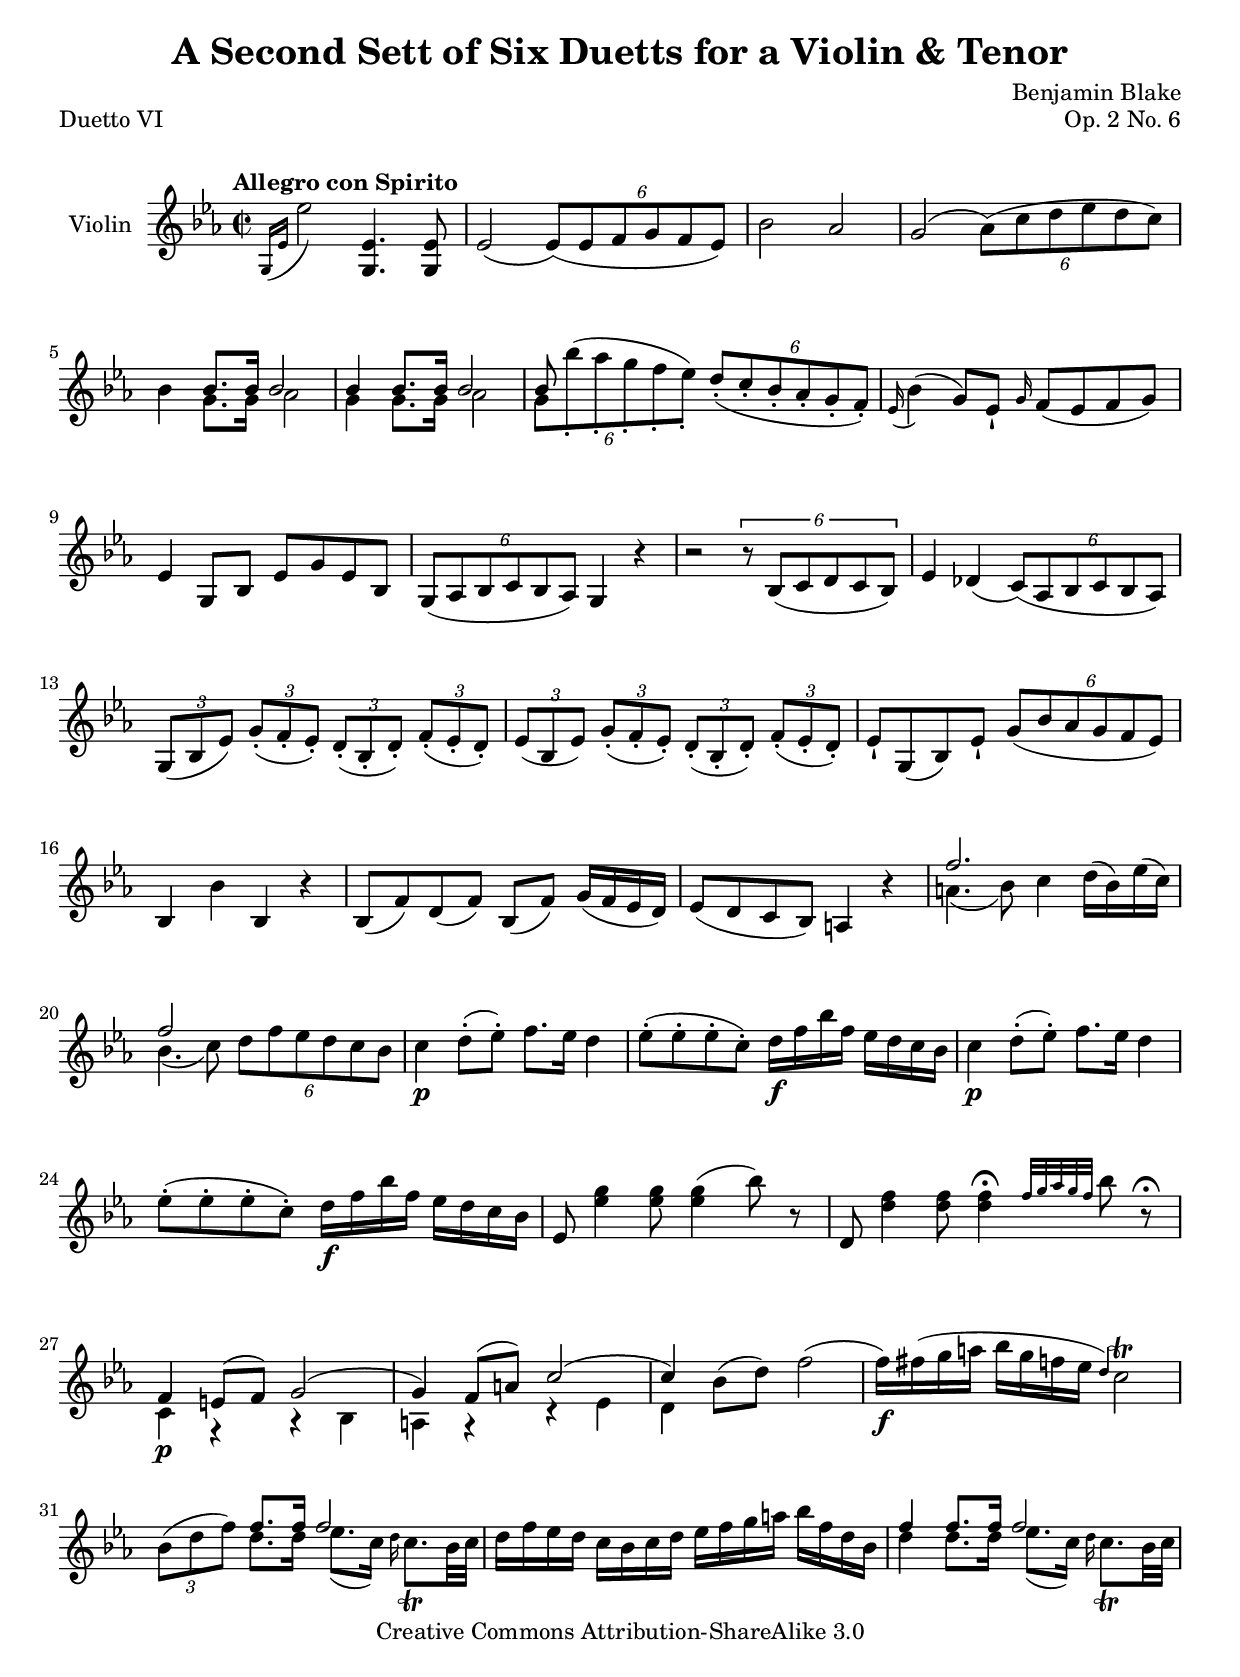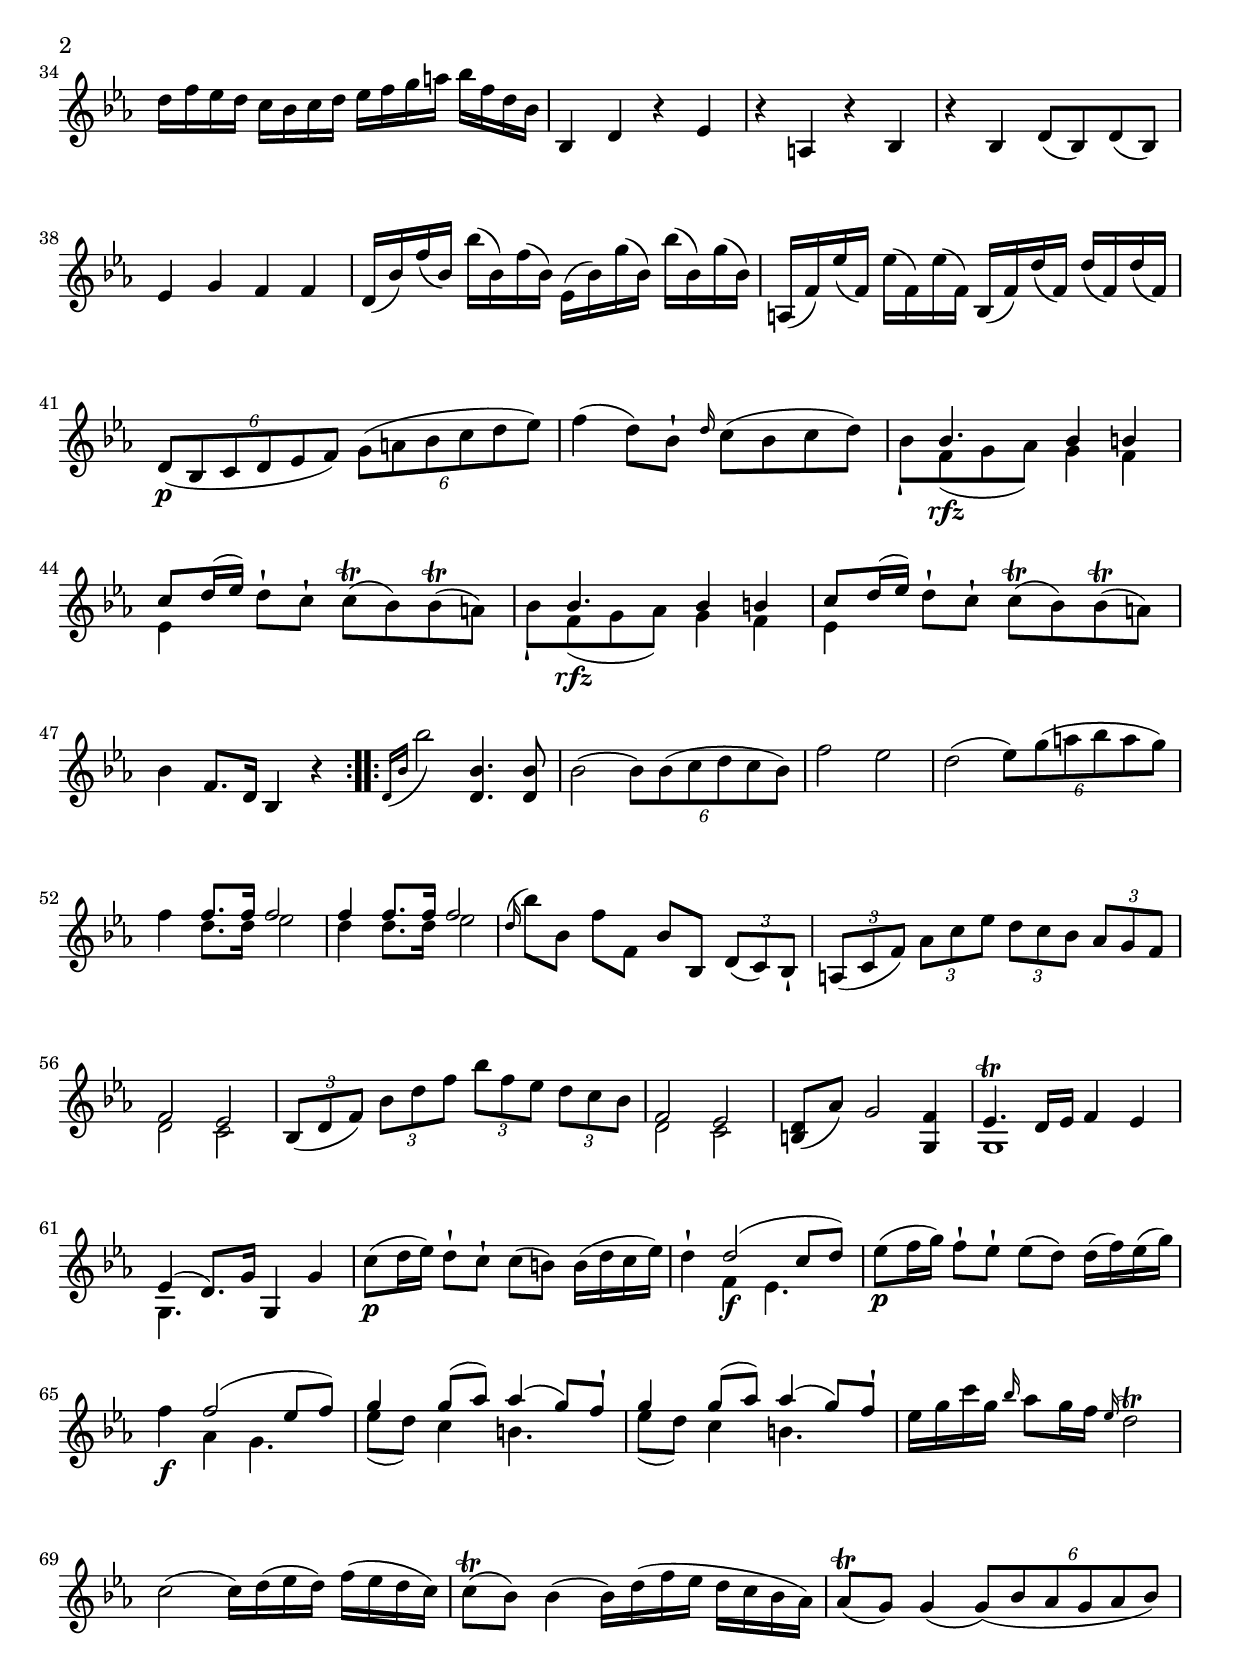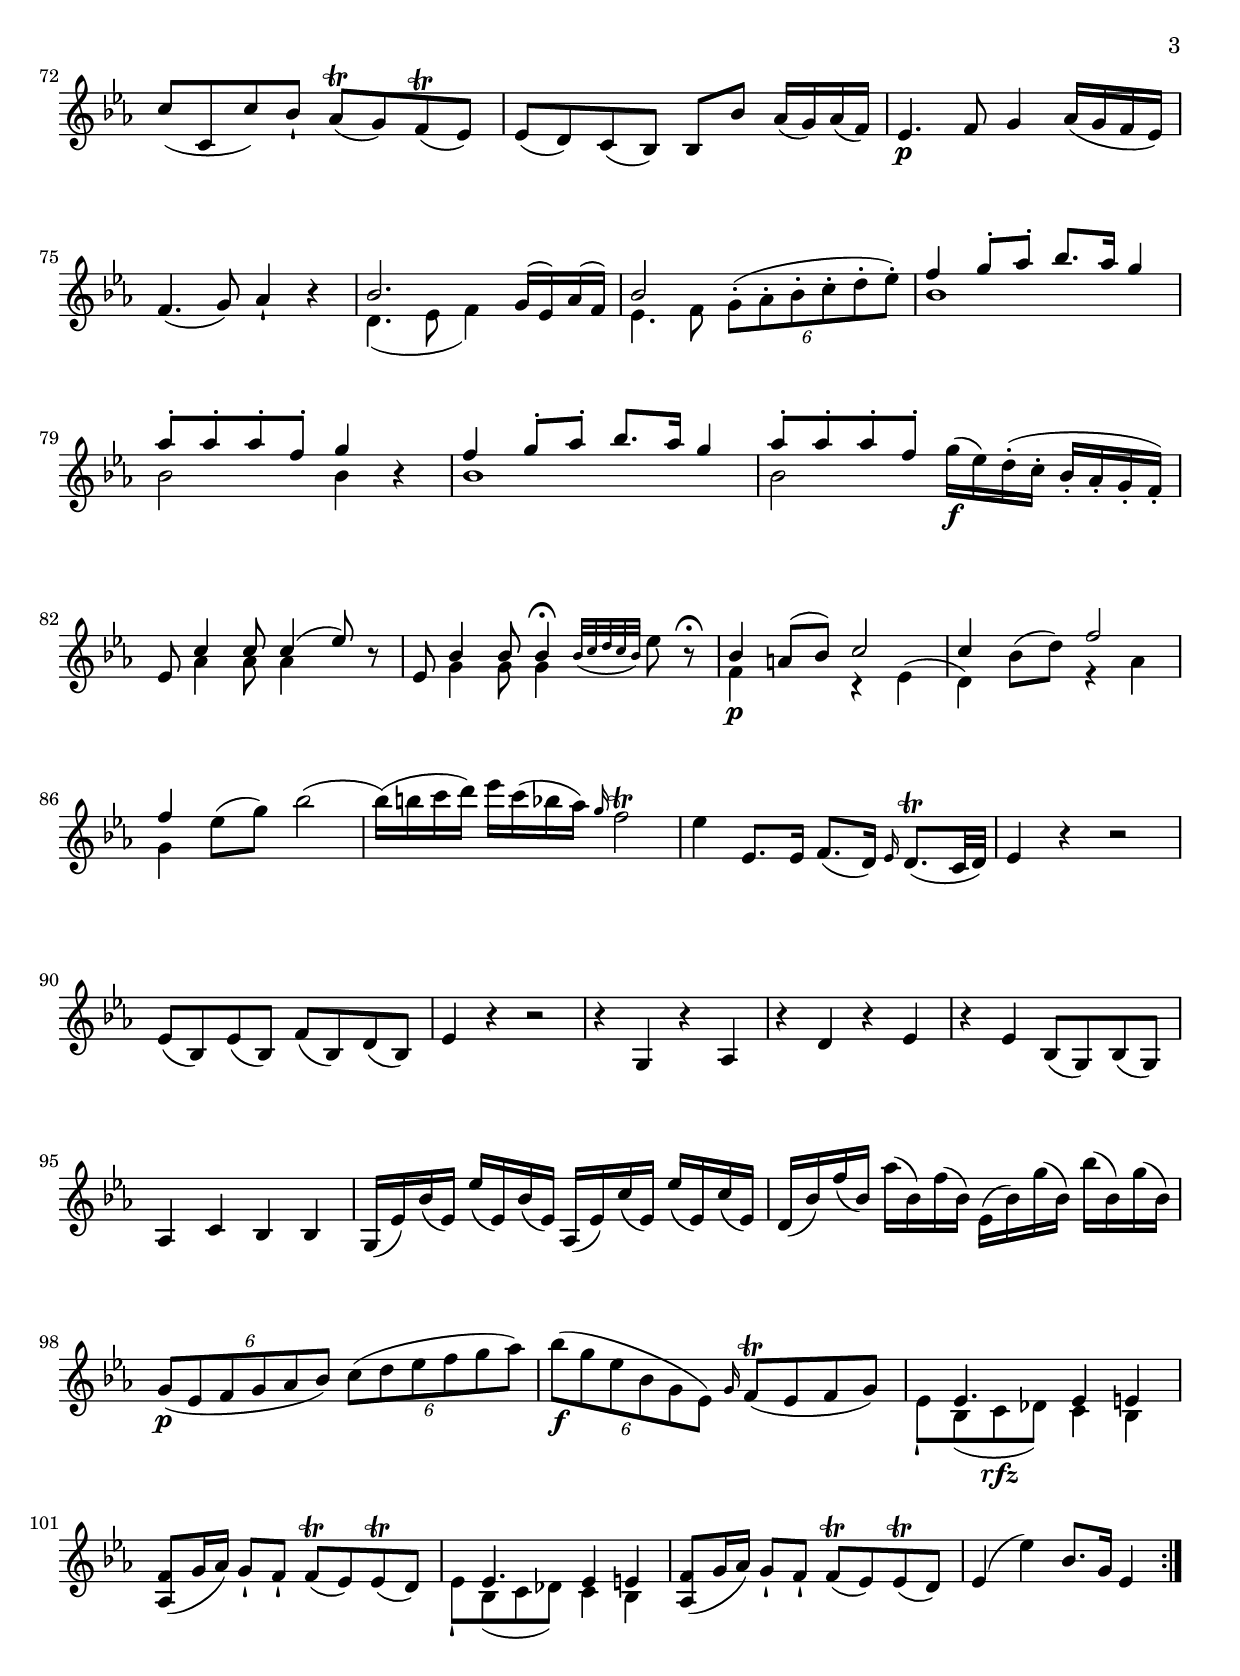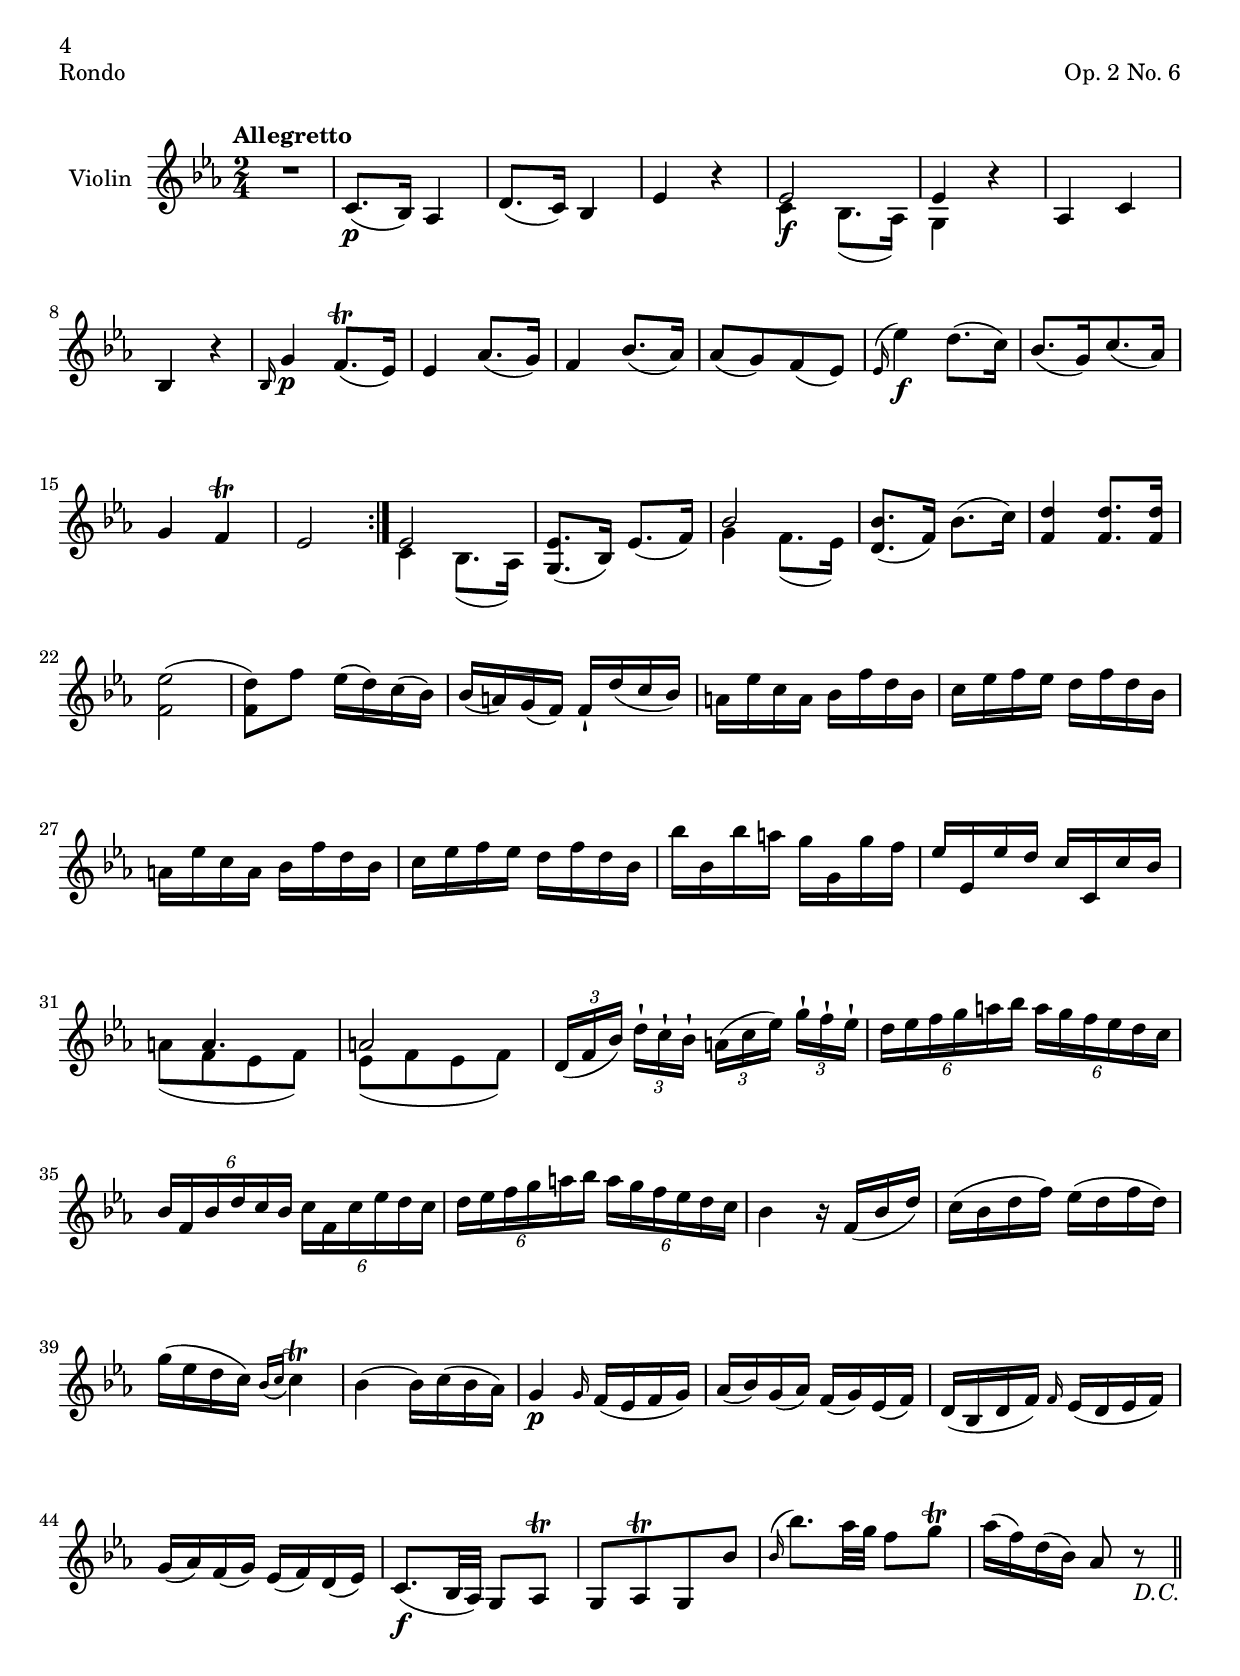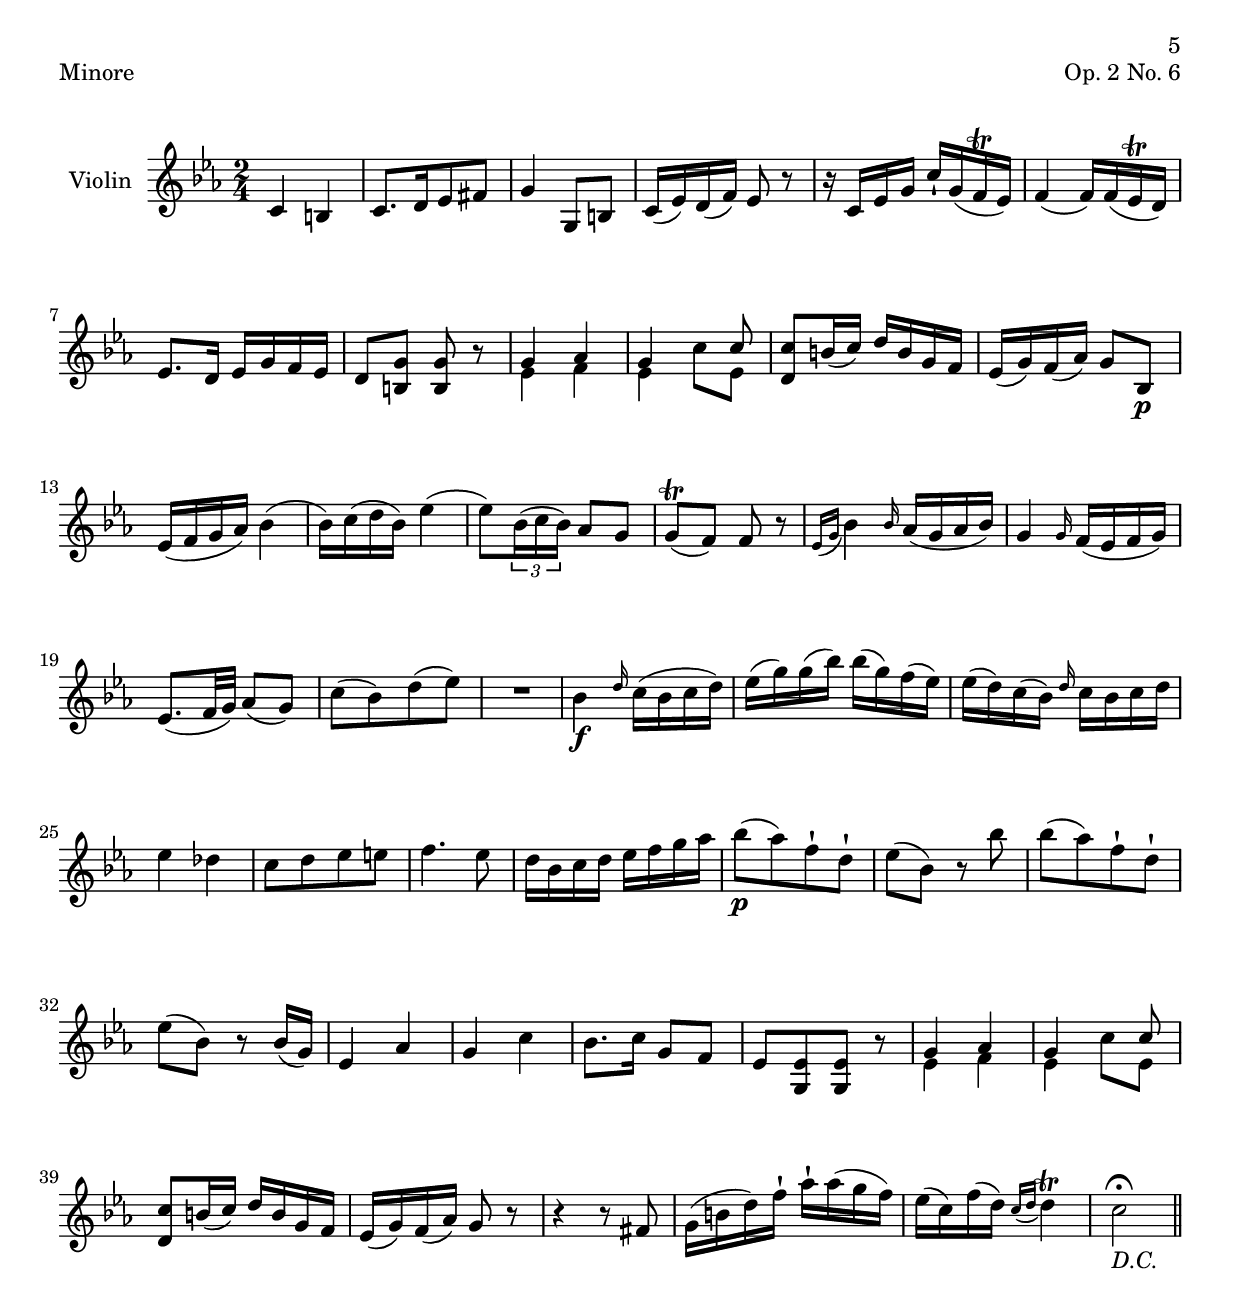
\version "2.16.0"

\version "2.16.0"
\header {
  title = "A Second Sett of Six Duetts for a Violin & Tenor"
  opus = "Op. 2 No. 6"
  composer = "Benjamin Blake"
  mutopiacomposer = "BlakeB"
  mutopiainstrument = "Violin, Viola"
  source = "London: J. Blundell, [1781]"
  date = "1781"
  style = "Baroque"
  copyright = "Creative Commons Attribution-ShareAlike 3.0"
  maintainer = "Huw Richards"
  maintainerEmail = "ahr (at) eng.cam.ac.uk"
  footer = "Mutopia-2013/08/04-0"
  %moreInfo = ""
}

\paper {
  markup-system-spacing #'padding = #4
  top-margin = 12
  bottom-margin = 12
}

% Since Blake didn't use hairpins, force text dynamics
\layout {
  \context Voice {
    \override DynamicTextSpanner #'style = #'none
    \crescTextCresc
    \dimTextDecresc
    \dimTextDim
  }
}

\version "2.16.0"

violin_minore = \relative c' {
  \set Staff.midiInstrument = #"violin"
  \set Staff.instrumentName = #"Violin"
  \time 2/4
  \clef treble
  \key c \minor

  c4 b c8.[ d16 ees8 fis] g4 g,8[ b] c16[( ees) d( f]) ees8 r r16 c16[ ees g] c-|[ g( f\trill ees]) f4( f16)[ f( ees\trill d]) ees8.[ d16] ees16[ g f ees]

  d8[ < b g' >8] < b g' >8 r << { g'4 aes g s8 c8 } \\ { ees,4 f ees c'8[ ees,] } >> < d c' >8[ b'16( c]) d16[ b g f] ees[( g) f( aes]) g8[ bes,\p] ees16[( f g aes]) bes4( bes16)[ c( d bes]) ees4( ees8)[ \times 2/3 { bes16( c bes]) } aes8[ g] g\trill[( f]) f r8

  \appoggiatura { ees16[ g] } bes4 \grace { bes16 } aes16[( g aes bes]) g4 \grace { g16 } f16[( ees f g]) ees8.[( f32 g]) aes8[( g]) c[( bes) d( ees]) R2 bes4\f \grace { d16 } c16[( bes c d]) ees[( g) g( bes]) bes[( g) f( ees]) ees[( d) c( bes]) \grace { d16 } c16[ bes c d] ees4 des

  c8[ d ees e] f4. ees8 d16[ bes c d] ees[ f g aes] bes8\p[( aes) f-| d-|] ees8[( bes]) r8 bes' bes[( aes) f-| d-|] ees8[( bes]) r bes16[( g]) ees4 aes g c bes8.[ c16] g8[ f] ees[ < g, ees' > < g ees' >] r8

  << { g'4 aes g s8 c8 } \\ { ees,4 f ees c'8[ ees,] } >> < d c' >8[ b'16( c]) d16[ b g f] ees[( g) f( aes]) g8 r r4 r8 fis g16[( b d) f-|] aes-|[ aes( g f]) ees[( c) f( d]) \appoggiatura { c16[ d] } d4\trill c2\fermata _\markup{\italic "D.C."} \bar "||"

}


violin_duetto_vi = \relative c' {
  \set Staff.midiInstrument = #"violin"
  \set Staff.instrumentName = #"Violin"
  \tempo "Allegro con Spirito"
  \time 2/2
  \clef treble
  \key ees \major

  \appoggiatura { g16[ ees'] }
  ees'2 < g,, ees' >4. < g ees' >8  ees'2( \times 4/6 { ees8[)( ees f g f ees]) } bes'2 aes g( \times 4/6 { aes8[)( c d ees d c]) } bes4
  << { bes8.[ bes16] bes2 bes4 bes8.[ bes16] bes2 bes8 s s4} \\ { g8.[ g16] aes2 g4 g8.[ g16] aes2 \times 4/6 { g8 bes'-.^( aes-. g-. f-. ees-.]) } } >>

  \times 4/6 { d-.[( c-. bes-. aes-. g-. f-.]) } \grace { ees16( } bes'4)( g8[) ees-|] \grace { g16 } f8[( ees f g]) ees4 g,8[ bes] ees[ g ees bes] \times 4/6 { g8[( aes bes c bes aes]) } g4 r r2 \times 4/6 { r8 bes[( c d c bes]) }

  ees4 des( \times 4/6 { c8[)( aes bes c bes aes]) }
  \times 2/3 { g8[( bes ees]) }
  \times 2/3 { g8-.[( f-. ees-.]) }
  \times 2/3 { d8-.[( bes-. d-.]) }
  \times 2/3 { f8-.[( ees-. d-.]) }
  \times 2/3 { ees8[( bes ees]) }
  \times 2/3 { g8-.[( f-. ees-.]) }
  \times 2/3 { d8-.[( bes-. d-.]) }
  \times 2/3 { f8-.[( ees-. d-.]) }
  ees8-|[ g,( bes) ees-|]
  \times 4/6 { g8[( bes aes g f ees]) }
  bes4 bes' bes, r

  bes8[( f') d( f]) bes,[( f']) g16[( f ees d]) ees8[( d c bes]) a4 r << { f''2. } \\ { a,4.( bes8) c4 } >> d16[( bes) ees( c])
  << { f2 } \\ { bes,4.( c8) } >> \times 4/6 { d8[ f ees d c bes] } c4\p d8-.[( ees-.]) f8.[ ees16] d4 ees8-.[( ees-. ees-. c-.]) d16\f[ f bes f] ees[ d c bes]

  c4\p d8-.[( ees-.]) f8.[ ees16] d4 ees8-.[( ees-. ees-. c-.]) d16\f[ f bes f] ees[ d c bes] ees,8 < ees' g >4 < ees g >8 < ees g >4( bes'8) r8
  d,,8 < d' f >4 < d f >8 < d f >4\fermata \grace { f32[ g aes g f] } bes8  r8\fermata
  << { f,4 e8[( f]) g2( g4) f8[( a]) c2( c4) } \\ { c,4\p r4 r4 bes4 a r r ees' d } >>

  bes'8[(d]) f2( f16\f)[ fis( g a] bes[ g f ees] \grace { d4) } c2\trill \times 2/3 { bes8[( d f]) } << { f8.[ f16] f2 } \\ { d8.[ d16] ees8.[( c16]) \grace { d16 } c8.\trill[ bes32 c] } >> d16[ f ees d] c[ bes c d] ees[ f g a] bes[ f d bes]

  << { f'4 f8.[ f16] f2 } \\ { d4 d8.[ d16] ees8.[( c16]) \grace { d16 } c8.\trill[ bes32 c] } >> d16[ f ees d] c[ bes c d] ees[ f g a] bes[ f d bes] bes,4 d r ees r a, r bes r bes d8[( bes) d( bes]) ees4 g f f

  d16[( bes') f'( bes,]) bes'[( bes,) f'( bes,]) ees,[(bes') g'( bes,]) bes'[( bes,) g'( bes,]) a,[( f') ees'( f,])  ees'[( f,) ees'( f,]) bes,[( f') d'( f,]) d'[( f,) d'( f,])
  \times 4/6 { d8\p[( bes c d ees f]) }
  \times 4/6 { g8[( a bes c d ees]) }
  f4( d8)[ bes-|] \grace { d16 } c8[( bes c d])

  << { s8 bes4.\rfz bes4 b c8[ d16( ees]) } \\ { bes8-|[ f( g aes]) g4 f ees} >>
  d'8-|[ c-|] c8\trill[( bes) bes\trill( a]) << { s8 bes4.\rfz bes4 b c8[ d16( ees]) } \\ { bes8-|[ f( g aes]) g4 f ees} >>
  d'8-|[ c-|] c8\trill[( bes) bes\trill( a]) bes4 f8.[ d16] bes4 r \bar ":|:"

  \appoggiatura { d16[ bes'] } bes'2 < d,, bes' >4. < d bes' >8 bes'2( \times 4/6 { bes8)[ bes( c d c bes]) } f'2 ees d( \times 4/6 { ees8)[ g( a bes a g]) } f4 << { f8.[ f16] f2 f4 f8.[ f16] f2 } \\ { d8.[ d16]  ees2 d4 d8.[ d16] ees2} >>
  \grace { d16^( } bes'8)[ bes,] f'[ f,] bes[ bes,] \times 2/3 { d8[( c) bes-|] }

  \times 2/3 { a8[( c f]) }
  \times 2/3 { aes8[ c ees] }
  \times 2/3 { d8[ c bes] }
  \times 2/3 { aes8[ g f] }
  << { f2 ees } \\ { d2 c } >>
  \times 2/3 { bes8[( d f]) }
  \times 2/3 { bes8[ d f] }
  \times 2/3 { bes8[ f ees] }
  \times 2/3 { d8[ c bes] }
  << { f2 ees } \\ { d2 c } >>
  < b d  >8[( aes']) g2 < g, f' >4
  << { ees'4.\trill d16[ ees] f4 ees ees( d8.[) g16] } \\ { g,1 g4. } >>
  \barNumberCheck #61
  g4 g' c8\p[( d16 ees]) d8-|[ c-|] c[( b]) b16[( d c ees]) d4-|
  << { d2\f( c8[ d]) } \\ { f,4 ees4. s8 } >> ees'\p[( f16 g]) f8-|[ ees-|] ees[( d]) d16[( f) ees( g])
  f4\f << { f2( ees8[ f]) g4 g8[( aes]) aes4( g8[) f-|] g4 g8[( aes]) aes4( g8[) f-|] } \\ { aes,4 g4. s8 ees'8[( d]) c4 b4. s8 ees8[( d]) c4 b4. s8 } >> ees16[ g c g] \grace { bes16 } aes8[ g16 f] \grace { ees16 } d2\trill c( c16[) d( ees d]) f[( ees d c]) c8\trill[( bes]) bes4( bes16[) d( f ees] d[ c bes aes])

  aes8\trill[( g]) g4( \times 4/6 { g8[)( bes aes g aes bes]) } c8[( c, c') bes-|] aes\trill[( g) f\trill( ees]) ees[( d) c( bes]) bes[ bes'] aes16[( g) aes( f]) ees4.\p f8 g4 aes16[( g f ees]) f4.( g8) aes4-| r

  << { bes2. g16[( ees) aes( f]) bes2 } \\ { d,4.( ees8 f4) s4 ees4. f8 } >>
  \times 4/6 { g8-.[( aes-. bes-. c-. d-. ees-.]) }
  << { f4 g8-.[ aes-.] bes8.[ aes16] g4 aes8-.[ aes-. aes-. f-.] g4 } \\ { bes,1 bes2 bes4 } >> r4 << { f'4 g8-.[ aes-.] bes8.[ aes16] g4 aes8-.[ aes-. aes-. f-.] } \\ { bes,1 bes2 } >> g'16\f[( ees) d-.( c-.] bes-.[ aes-. g-. f-.]) ees8 << { c'4 c8 c4( ees8) } \\ { aes,4 aes8 aes4 s8 } >>  r8

  ees8 << { bes'4 bes8 bes4\fermata } \\ { g4 g8 g4 } >> \grace { bes32[( c d c bes]) } ees8 r8\fermata << { bes4 a8[(bes]) c2 c4 s4  f2 f4 } \\ { f,4\p s r ees4^( d) bes'8[^( d]) r4 aes g } >> ees'8[( g]) bes2( bes16[)( b c d]) ees[ c( bes aes]) \grace { g16 } f2\trill ees4 ees,8.[ ees16] f8.[( d16]) \grace { ees16 }  d8.\trill[( c32 d])

  ees4 r r2 ees8[( bes) ees( bes]) f'8[( bes,) d( bes]) ees4 r r2 r4 g, r aes r d r ees r ees bes8[( g) bes( g]) aes4 c bes bes g16[( ees') bes'( ees,]) ees'16[( ees,) bes'( ees,]) aes,16[( ees') c'( ees,]) ees'16[( ees,) c'( ees,])

  d16[( bes') f'( bes,]) aes'16[( bes,) f'( bes,]) ees,16[( bes') g'( bes,]) bes'16[( bes,) g'( bes,]) \times 4/6 { g8\p[( ees f g aes bes]) } \times 4/6 { c8[( d ees f g aes]) } \times 4/6 { bes8\f[( g ees bes g ees]) } \grace { g16 } f8\trill[( ees f g]) << { s8 ees4. ees4 e4 } \\ { ees8-|[ bes( c\rfz des]) c4 bes } >>

  < aes f' >8[( g'16 aes]) g8-|[ f-|] f\trill[( ees) ees\trill( d]) << { s8 ees4. ees4 e4 } \\ { ees8-|[ bes( c des]) c4 bes } >>
  < aes f' >8[( g'16 aes]) g8-|[ f-|] f\trill[( ees) ees\trill( d]) ees4( ees') bes8.[ g16] ees4 \bar ":|"

}


violin_rondo = \relative c' {
  \set Staff.midiInstrument = #"violin"
  \set Staff.instrumentName = #"Violin"
  \tempo "Allegretto"
  \time 2/4
  \clef treble
  \key ees \major

  \grace{s16}
  R2 c8.\p[( bes16]) aes4 d8.[( c16]) bes4 ees r << { ees2 ees4 } \\ { c4\f bes8.[( aes16]) g4 } >> r4 aes c bes r \grace { bes16 } g'4\p f8.\trill[( ees16]) ees4 aes8.[( g16]) f4 bes8.[( aes16]) aes8[(g) f( ees]) \grace { ees16^( } ees'4)\f d8.[( c16]) bes8.[(g16) c8.( aes16]) g4 f\trill ees2 \bar ":|"

  << { ees2 } \\ { c4 bes8.[( aes16]) } >> < g ees' >8.[( bes16]) ees8.[( f16])
  << { bes2 } \\ { g4 f8.[( ees16]) } >> < d bes' >8.[( f16]) bes8.[( c16])
  < f, d' >4 < f d' >8.[ < f d' >16] < f ees' >2( < f d' >8)[ f']

  ees16[( d) c( bes]) bes[( a) g( f]) f-|[ d'( c bes]) a[ ees' c a] bes[ f' d bes] c[ ees f ees] d[ f d bes] a[ ees' c a] bes[ f' d bes] c[ ees f ees] d[ f d bes] bes'[ bes, bes' a] g[ g, g' f]

  ees[ ees, ees' d] c[ c, c' bes] << { s8 a4. a2 } \\ { a8[( f ees f]) ees[( f ees f]) } >>
  \times 2/3 { d16[( f bes]) }
  \times 2/3 { d16-|[ c-| bes-|] }
  \times 2/3 { a16[( c ees]) }
  \times 2/3 { g16-|[ f-| ees-|] }
  \times 4/6 { d16[ ees f g a bes] }
  \times 4/6 { a16[ g f ees d c] }
  \times 4/6 { bes16[ f bes d c bes] }
  \times 4/6 { c16[ f, c' ees d c] }

  \times 4/6 { d16[ ees f g a bes] }
  \times 4/6 { a16[ g f ees d c] }
  bes4 r16 f[( bes d]) c[( bes d f]) ees[( d f d]) g[( ees d c]) \appoggiatura { bes16[ c] } c4\trill bes4( bes16)[ c( bes aes]) g4\p \grace { g16 } f16[( ees f g]) aes[( bes) g( aes]) f[( g) ees( f])

  d[( bes d f]) \grace { f16 } ees[( d ees f]) g[( aes) f( g]) ees[( f) d( ees]) c8.\f[( bes32 aes]) g8[ aes\trill] g[ aes\trill g bes'] \grace { bes16^( } bes'8.)[ aes32 g] f8[ g\trill] aes16[( f) d( bes]) aes8 r8_\markup{\italic "D.C."} \bar "||"
}

\version "2.16.0"

viola_minore = \relative c' {
  \set Staff.midiInstrument = #"viola"
  \set Staff.instrumentName = #"Viola"
  \time 2/4
  \clef alto
  \key c \minor

  < c, ees' g >4 < f' aes >4 << { g s8 c c[ b16( c]) } \\ { ees,4 c'8[ es,] d s8 } >> d'16[ b g f] ees[( g) f( aes]) g8[ g,] c16[ ees g c] ees4( ees16)[ ees d\trill( c]) d4(

  d16)[ d c\trill( b]) c[ ees d c] b[ g d b] g[ f ees d] \grace { c16^( } c'4) b c8.[ d16 ees8 fis] g4 g,8[ b] c16[( ees) d( f]) ees8 r r bes\p d16[( ees f g])

  aes4( g16[)( f ees f]) g8[ \times 2/3 { g16( aes g]) } f8[ ees] bes[ bes'] bes,16[( d) f( aes]) g[( ees) bes( g']) \grace { g16 } f[( ees f g]) ees[( bes) g( bes]) \grace { bes } aes[( g aes bes]) g8.[( aes32 bes]) << { ees4 ees aes8[( g]) } \\ { c,8[( bes]) aes[( g]) bes4 } >>

  ees4\f \grace { aes16 } g16[( f g aes]) bes4 aes g16[( ees) ees( g]) g[( ees) d( c]) bes8[ bes'] r4 r8 ees,8 \grace { g16 } f16[( ees f g]) aes4 g f8[( g aes a]) bes4 r << { d,4\p( aes') g } \\ {bes,2 bes4  } >> ees'16[( bes) g-| ees-|]

  << { d4\p( aes') g } \\ {bes,2 bes4  } >> ees'16[( bes) g-| ees-|] g,[ bes ees bes] c[ ees d ees] bes ees d ees] aes,[ ees' d ees] g,[ ees' aes, ees'] bes[ ees bes d] ees,[ ees' bes g] ees8 r c'4\f b c8.[ d16 ees8 fis]

  g4 g,8[ b] c16[( ees) d( f]) ees8[ b] c16[( ees g) c-|] ees[ ees( d
							       c]) b8
< d, b' >4 < d b' >8 c'16[( g) aes( f]) g8[ g,] c,16[ c' g ees]
c4-\tag #'vla _\markup{\italic "D.C." }\bar "||"

}


viola_duetto_vi = \relative c' {
  \set Staff.midiInstrument = #"viola"
  \set Staff.instrumentName = #"Viola"
  \tempo "Allegro con Spirito"
  \time 2/2
  \clef alto
  \key ees \major

  % This leading grace is necessary because there is a leading grace
  % note in the violin part. Without it, the two staves together would
  % not synchronize. -gl
  \grace {s8}
  r8 ees,[ g bes] ees[ g ees bes]
  \times 4/6 { g8[( aes bes c bes aes]) }
  g4 r r2
  \times 4/6 { r8 bes[( c d c bes]) }
  ees4( des
  \times 4/6 { c8)([ aes bes c bes aes]) }

  \times 2/3 { g8[( bes ees]) }
  \times 2/3 { g8-.[( f-. ees-.]) }
  \times 2/3 { d8[( bes d]) }
  \times 2/3 { f8-.[( ees-. d-.]) }
  \times 2/3 { ees8[( bes ees]) }
  \times 2/3 { g8-.[( f-. ees-.]) }
  \times 2/3 { d8[( bes d]) }
  \times 2/3 { f8-.[( ees-. d-.]) }
  \times 4/6 { ees8-.[( g-. f-. ees-. d-. c-.]) } bes4 r8 aes8 g[( bes ees) bes-|] \grace { bes16 } aes8( g aes bes) \appoggiatura { g16[ ees'] } ees'2 < g,, ees' >4. < g ees' >8

  ees'2( \times 4/6 { ees8[ ees f g f ees]) } bes'2 aes g( \times 4/6 { aes8[)( c d ees d c]) } bes4 << {  bes8.[ bes16] bes2 bes4 bes8.[ bes16] bes2 bes8 s8 } \\ { g8.[ g16] aes2 g4 g8.[ g16] aes2 g8[ ees'] } >>
  ees4( \times 4/6 { ees8)[( d c bes aes g]) } bes4.( g8) f4-| f

  bes4.( c8) d4 ees16[( d c bes]) c4.( d8) \times 4/6 { ees8[ d c bes a g] } f4  f,8[( g]) a4 bes16[( d) c( ees]) d4.( c8) bes4 r << { f'2 f4. s8 f2 f4  } \\ { a,4\p bes8[ c] d8.[ c16] bes8 r8 c8-.[( c-. c-. a-.]) bes4 } >> r4

  << { f'2 f4. s8 f2 f4  } \\ { a,4 bes8[ c] d8.[ c16] bes8 r8 c8-.[( c-. c-. a-.]) bes4 } >> r4 r r8 < g' bes >8\f( g16[) ees g bes] ees[ bes f ees] bes8 r8 r < f' bes >8( f16[) d f bes] d[ bes f d]\fermata r2 r4 e,4\p( f) f r a

  bes4 d8.[ f16] bes8.\f a16] \times 2/3 { g8[ f ees] } d4 bes f' f, bes bes8.[ bes16] c8.[( a16]) \grace { bes16 } a8.[\trill g32 a] bes4 bes r8 bes-|[ d-| f-|] bes[( f) bes( f)] c'( f,) a( f) bes4 bes, r f

  d16[( bes') f'( bes,]) f'[( bes,) f'( bes,]) ees,16[( bes') g'( bes,]) g'[( bes,) g'( bes,]) a[( f') ees'( f,]) ees'[( f,) ees'( f,]) bes,[( f') d'( f,]) d'[( f,) d'( f,]) << { d4 f bes2 bes8 s8 s4 } \\ { bes,4 d f2 g8.[^( ees16) ees'8.^( c16]) } >> \appoggiatura { bes16[ c] } c2\trill bes4 d, r ees

  r a, r bes r \times 2/3 { bes8[(\p c d]) }
  \times 4/6 { ees8[( f g a bes c]) }
  d8[( bes f) d-|] \grace { f16 } ees8[( d ees f]) r8 d\rfz[( ees f]) ees4 d c8[( a bes) ees-|] f4 f, r8\rfz d'8[( ees f]) \grace { f8( } ees4) \grace { ees8( } d4)

  c8[( a bes) ees-|] f4 f, bes bes' f8.[ d16] bes4 \bar ":|:"
  \grace{s8}
  r8 bes8[ d f] bes[ d bes f] \times 4/6 { d8[( ees f g f ees]) } d4 r r2 \times 4/6 { r8 f[( g a g f]) } bes4( aes \times 4/6 { g8)([ ees f g f ees]) }

  \times 2/3 { d8[( f bes]) }
  \times 2/3 { d8-.[( c-. bes-.]) }
  \times 2/3 { a8[( f a]) }
  \times 2/3 { c8-.[( bes-. a-.]) }
  \times 2/3 { bes8[( f bes]) }
  \times 2/3 { d8-.[( c-. bes-.]) }
  \times 2/3 { a8[( f a]) }
  \times 2/3 { c8-.[( bes-. a-.]) }
  bes4 bes, d bes f' f, r2 r8 bes8[ d bes] r f[ a f] r bes[ f' d] bes4 r

  r8 bes[ d bes] r fis[ a fis] g4 << { d'4 d d } \\ { b4 b b } >> c4.\trill( b16[ c]) d4 c c( b8.[) d16] \times 4/6 { g8[ aes g f ees d] } < g, ees' >4 r4 r2 r8 g[ aes b] c4 c,

  c'8\p[( d16 ees]) d8-|[ c-|] c[( b]) b16[( d) c( ees]) d4-| d'\f( b c) c,8[  d ees c] f[ d b g] c[ d ees c] f[ d b g] c4 f g g, c,8[ c' g ees] c4 r

  r8 bes'8[ d f] bes,4 d ees8[ ees, g bes] \times 4/6 { ees8[( g f ees f g]) } aes4 aes,2 a4 bes bes' bes, r4 ees,8\p[( bes') g( bes]) ees,[( bes']) c16[( bes aes g]) aes8[( aes') f( ees]) \times 4/6 { d8[( f ees d ees c]) }

  bes8[( aes') f( ees]) d4 ees16[( g) f( aes]) g4.( f8) ees4 r d ees8-.[( f-.]) g8.[( f16]) ees4 f8-.[( f-. f-. d-.]) ees16\f[( g bes) ees] bes-|[ g( f\trill ees]) d4\p ees8-.[( f-.]) g8.[( f16]) ees4 f8-.[( f-. f-. d-.]) ees4 r

  r r8 < c ees >8\f( c16)[ aes c ees] aes[ ees c aes] g8 r8 r8 < bes ees >8( bes16)[ g bes ees] g[ ees bes g]\fermata r2 r4 a4\p( bes) bes r d( ees) g8[( bes]) ees8.\f[( d16]) \times 2/3 { c8-.[ bes-. aes-.] } g4 ees bes' bes,

  \times 2/3 { ees8[( g bes]) } << { bes8.[ bes16] bes2 } \\ { g8.[ g16] aes8.[^( f16]) \grace { g16 } f8.[ ees32 f] } >> g16[ bes aes g] f[ ees f g] aes[ bes c d] ees[ bes g ees] << {bes'4 bes8.[ bes16] bes2 } \\ { g4 g8.[ g16] aes8.[^( f16]) \grace { g16 } f8.[ ees32 f] } >> g16[ bes aes g] f[ ees f g] aes[ bes c d] ees[ bes g ees]

  g,16[( ees') bes'( ees,]) bes'[( ees,) bes'( ees,]) aes,[( ees') c'( ees,]) c'[( ees,) c'( ees,]) d,[( bes') aes'( bes,]) aes'[( bes,) aes'( bes,]) ees,[( bes') g'( bes,]) g'[( bes,) g'( bes,]) << { g4 bes ees2( ees8) s8 s4 } \\ { ees,4 g bes2( c8[) aes aes' f] } >> \grace { ees16[ f] } f2\trill ees4 g, r aes r d r ees

  \times 4/6 { ees,8-|[ ees'( d des c bes]) } aes4 r g8[( bes\f ees) bes-|] \grace { bes16 } aes8\trill[( g aes bes]) g-|\rfz[ g'( aes bes]) aes4 g f8[ d ees aes,] bes4 bes r8 g'8\rfz[( aes bes]) \grace { bes8( } aes4) \grace { aes8( } g4) f8[ d ees aes,] bes4 bes < g ees' >4 bes8.[ g16] ees4 r

  \bar ":|"

}


viola_rondo = \relative c' {
  \set Staff.midiInstrument = #"viola"
  \set Staff.instrumentName = #"Viola"
  \tempo "Allegretto"
  \time 2/4
  \clef alto
  \key ees \major

  \grace { bes16^( } g'4)\p f8.\trill[( ees16]) ees4 aes8.[( g16]) f4 bes8.[( aes16]) aes8[( g) f( ees]) \grace { ees16^( } ees'4\f) d8.[( c16]) bes8.[( g16) c8.( aes16]) g8.[( f16) aes8.( f16]) ees8[( d) c( bes]) R2

  c8.\p[( bes16]) aes4 d8.[( c16]) bes4 ees r << { ees2 } \\ { c4\f( bes8.[ aes16]) } >> g8.[( ees'16) aes,8.( ees'16]) bes8[( ees) bes( d]) ees4 ees, \bar ":|" aes'4 g8.[( f16]) ees4 r ees d8.[( c16]) bes4 r r8 f'8 ees16[( d) c( bes])

  a8[ c] bes16[( a) g( f]) bes8[ d ees e] f,[ f' f,] r8 f'[ ees d bes] a[ f bes d] f[ ees d bes] a[ f bes d] ees16[ g8 f16] ees16[ ees8 d16]

  c16[ c8 bes16] a16[ a8 g16] f8-| c'4 c8( c) c4 c8 bes8[ bes] r8 a \times 4/6 { bes16[ c d ees f g] } f8[ f,] r8 bes r a \times 4/6 { bes16[ c d ees f g] } f8[ f,]

  bes16-|[ d( f ees]) d8 r r16 f[( bes d]) c[( bes) d( bes]) ees,8. e16] f8[ f,] bes16[ bes' f d] bes[ aes g f] ees[( bes') ees( bes]) d[( bes) d( ees]) f[( g) ees( f]) d[( ees) c( d]) \grace { bes16^( } aes'4) \grace { aes16 } g16[( f g aes])

  bes[( c) aes( bes]) g[( aes) f( g]) \grace { ees16^( } ees'8.)[( d32
								   c])
<< { bes8[ c\trill] bes[ c\trill] bes } \\ { ees,4 ees4. } >> r8 g8.[(
  f32 ees]) << { d8[ ees] f8 s s4 } \\ { bes,8[ bes] bes[ bes]^( bes16)[ d^( f aes])-\tag #'vla _\markup{\italic "D.C."} } >>  \bar "||"

}


part_duetto_vi = {
  <<
    \tag #'score \tag #'vn \new Staff << \violin_duetto_vi >>
    \tag #'score \tag #'vla \new Staff << \viola_duetto_vi >>
  >>
}

part_rondo = {
  <<
    \tag #'score \tag #'vn \new Staff << \violin_rondo >>
    \tag #'score \tag #'vla \new Staff << \viola_rondo >>
  >>
}

part_minore = {
  <<
    \tag #'score \tag #'vn \new Staff << \violin_minore >>
    \tag #'score \tag #'vla \new Staff << \viola_minore >>
  >>
}


\score {
  \new StaffGroup \keepWithTag #'vn \part_duetto_vi
  \header {
    piece = "Duetto VI"
  }
  \layout { }
}
\pageBreak
\score {
  \new StaffGroup \keepWithTag #'vn \part_rondo
  \header {
    piece = "Rondo"
  }
  \layout { }
}
\pageBreak
\score {
  \new StaffGroup \keepWithTag #'vn \part_minore
  \header {
    piece = "Minore"
  }
  \layout { }
}
